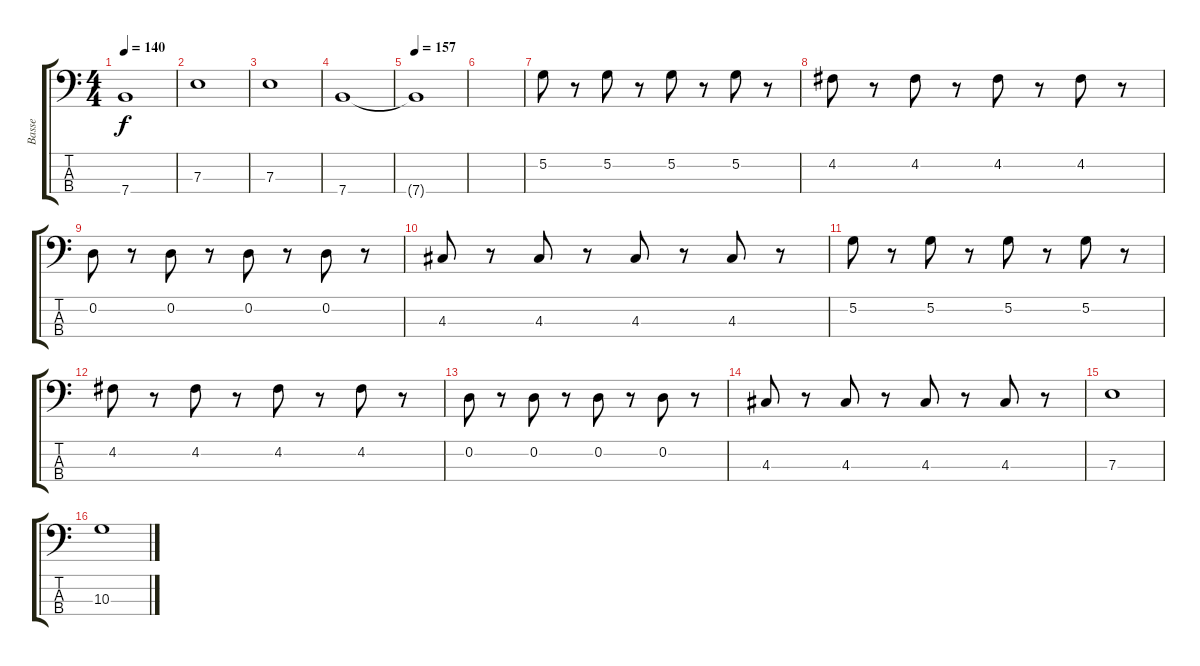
\track ("Basse" "Basse") {instrument electricbassfinger}
\staff {score tabs}
\tuning (G2 D2 A1 E1) {hide}
\ts (4 4)
\tempo 140
\clef f4
\ks c
7.4{t}.1{dy f} |
7.3.1 |
7.3.1 |
7.4.1 |
\tempo 157
7.4{t}.1 |
|
5.2.8 r.8 5.2.8 r.8 5.2.8 r.8 5.2.8 r.8 |
4.2.8 r.8 4.2.8 r.8 4.2.8 r.8 4.2.8 r.8 |
0.2.8 r.8 0.2.8 r.8 0.2.8 r.8 0.2.8 r.8 |
4.3.8 r.8 4.3.8 r.8 4.3.8 r.8 4.3.8 r.8 |
5.2.8 r.8 5.2.8 r.8 5.2.8 r.8 5.2.8 r.8 |
4.2.8 r.8 4.2.8 r.8 4.2.8 r.8 4.2.8 r.8 |
0.2.8 r.8 0.2.8 r.8 0.2.8 r.8 0.2.8 r.8 |
4.3.8 r.8 4.3.8 r.8 4.3.8 r.8 4.3.8 r.8 |
7.3.1 |
10.3.1
